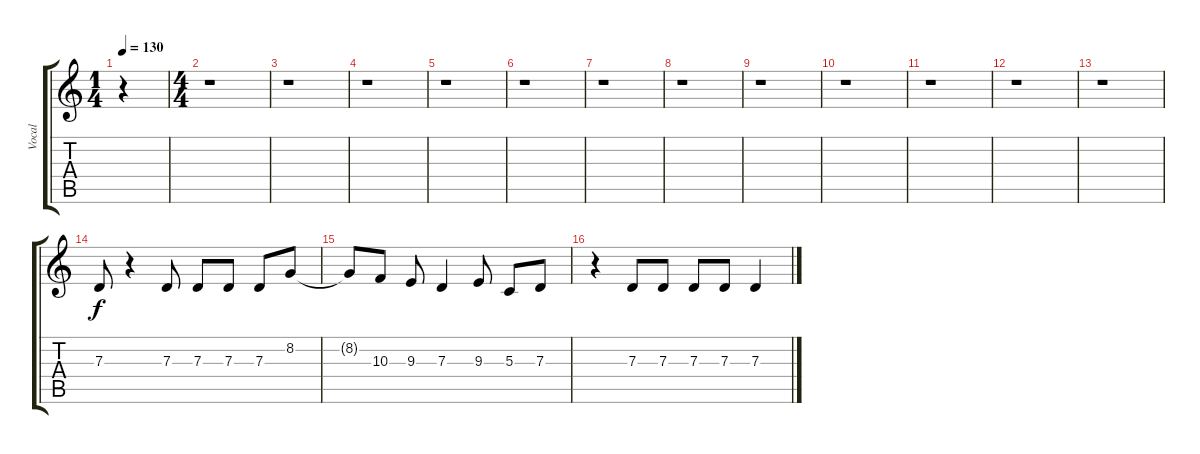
\track ("Vocal" "Vocal") {instrument lead6voice}
\staff {score tabs}
\tuning (E4 B3 G3 D3 A2 E2) {hide}
\ts (1 4)
\tempo 130
\clef g2
\ks c
r.4{dy f instrument lead6voice} |
\ts (4 4)
r.1 |
r.1 |
r.1 |
r.1 |
r.1 |
r.1 |
r.1 |
r.1 |
r.1 |
r.1 |
r.1 |
r.1 |
7.3.8 r.4 7.3.8 7.3.8 7.3.8 7.3.8 8.2.8 |
8.2{t}.8 10.3.8 9.3.8 7.3.4 9.3.8 5.3.8 7.3.8 |
r.4 7.3.8 7.3.8 7.3.8 7.3.8 7.3.4
